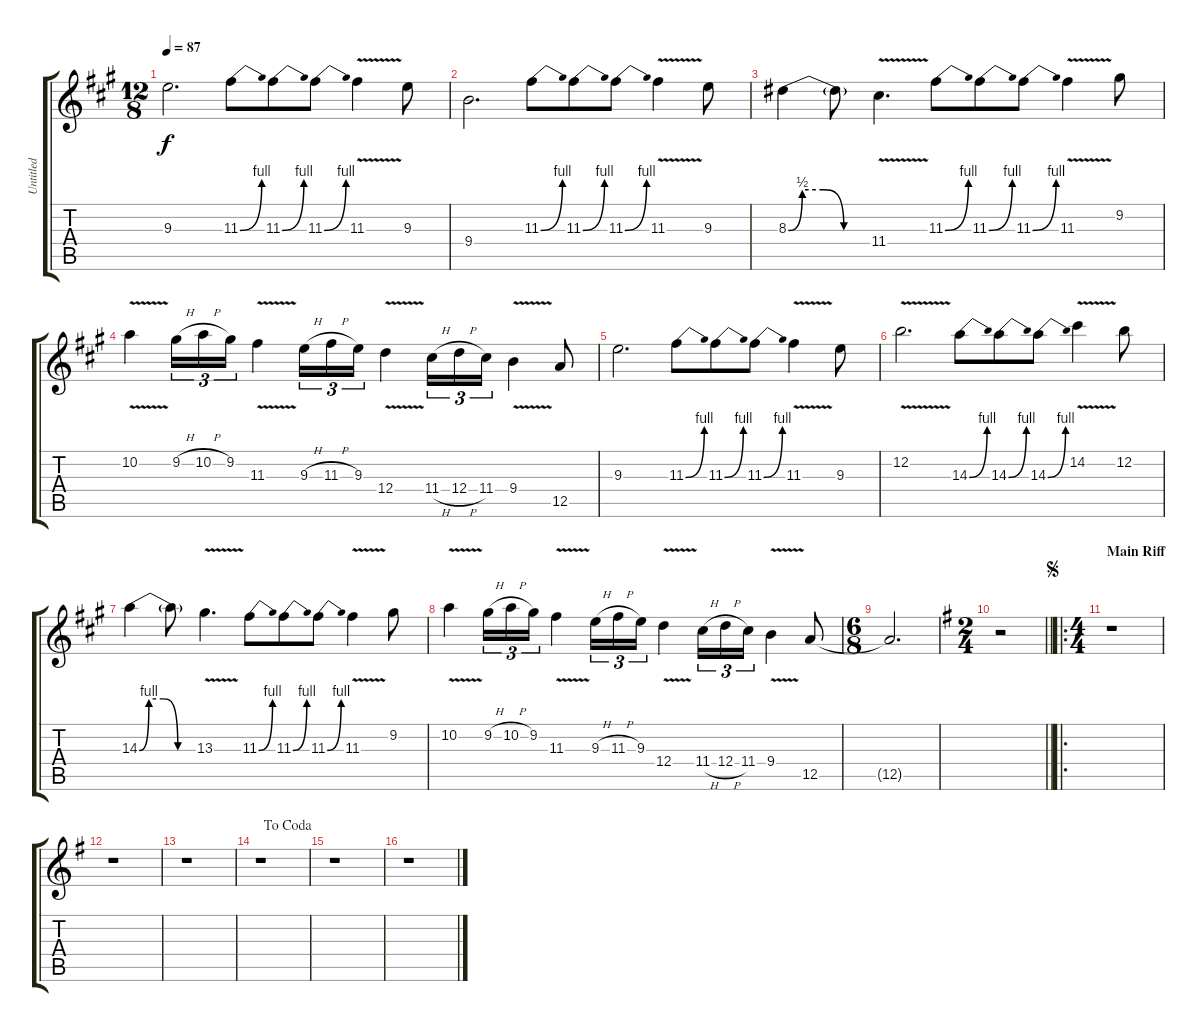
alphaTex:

\track ("Untitled" "Untitled") {instrument distortionguitar}
\staff {score tabs}
\tuning (E4 B3 G3 D3 A2 E2) {hide}
\ts (12 8)
\tempo 87
\clef g2
\ks a
9.3.2{d dy f instrument distortionguitar} 11.3{be (bend 0 0 60 4)}.8 11.3{be (bend 0 0 60 4)}.8 11.3{be (bend 0 0 60 4)}.8 11.3{v}.4 9.3.8 |
9.4.2{d} 11.3{be (bend 0 0 60 4)}.8 11.3{be (bend 0 0 60 4)}.8 11.3{be (bend 0 0 60 4)}.8 11.3{v}.4 9.3.8 |
8.3{be (custom 0 0 10 2 25 2 40 0 60 0)}.4 8.3{t}.8 11.4{v}.4{d} 11.3{be (bend 0 0 60 4)}.8 11.3{be (bend 0 0 60 4)}.8 11.3{be (bend 0 0 60 4)}.8 11.3{v}.4 9.2.8 |
10.2{v}.4 9.2{h}.16{tu (3 2)} 10.2{h}.16{tu (3 2)} 9.2.16{tu (3 2)} 11.3{v}.4 9.3{h}.16{tu (3 2)} 11.3{h}.16{tu (3 2)} 9.3.16{tu (3 2)} 12.4{v}.4 11.4{h}.16{tu (3 2)} 12.4{h}.16{tu (3 2)} 11.4.16{tu (3 2)} 9.4{v}.4 12.5.8 |
9.3.2{d} 11.3{be (bend 0 0 60 4)}.8 11.3{be (bend 0 0 60 4)}.8 11.3{be (bend 0 0 60 4)}.8 11.3{v}.4 9.3.8 |
12.2{v}.2{d} 14.3{be (bend 0 0 60 4)}.8 14.3{be (bend 0 0 60 4)}.8 14.3{be (bend 0 0 60 4)}.8 14.2{v}.4 12.2.8 |
14.3{be (custom 0 0 10 4 25 4 40 0 60 0)}.4 14.3{t}.8 13.3{v}.4{d} 11.3{be (bend 0 0 60 4)}.8 11.3{be (bend 0 0 60 4)}.8 11.3{be (bend 0 0 60 4)}.8 11.3{v}.4 9.2.8 |
10.2{v}.4 9.2{h}.16{tu (3 2)} 10.2{h}.16{tu (3 2)} 9.2.16{tu (3 2)} 11.3{v}.4 9.3{h}.16{tu (3 2)} 11.3{h}.16{tu (3 2)} 9.3.16{tu (3 2)} 12.4{v}.4 11.4{h}.16{tu (3 2)} 12.4{h}.16{tu (3 2)} 11.4.16{tu (3 2)} 9.4{v}.4 12.5.8 |
\ts (6 8)
12.5{t}.2{d} |
\ts (2 4)
\barLineRight lightlight
\ks g
r.2 |
\ro
\ts (4 4)
\section ("" "Main Riff")
\jump segno
r.1 |
r.1 |
r.1 |
\jump dacoda
r.1 |
r.1 |
r.1
